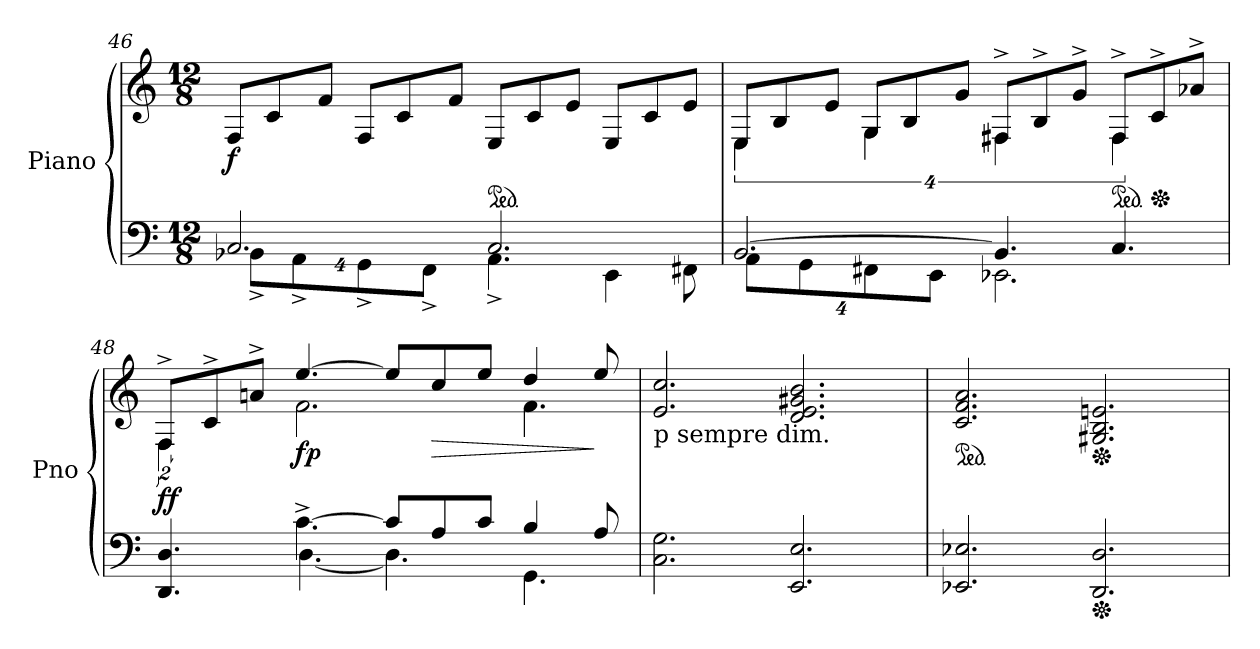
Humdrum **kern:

**kern	**kern	**dynam
*part1	*part1	*part1
*staff2	*staff1	*staff1/2
*I"Piano	*	*
*I'Pno	*	*
*clefF4	*clefG2	*
*k[]	*k[]	*
*C:	*C:	*
*M12/8	*M12/8	*
=46	=46	=46
*^	*	*
*	*Xbrackettup	*	*
!	!	!	!LO:DY:b
2.C/	16%3BB-X^\L	8F/L	f
.	.	8c/	.
.	16%3AA^\	.	.
.	.	8f/J	.
.	16%3GG^\	8F/L	.
.	.	8c/	.
.	16%3FF^\J	.	.
.	.	8f/J	.
*	*	*ped	*
2.C/	4.AA^\	8E/L	.
.	.	8c/	.
.	.	8e/J	.
.	4EE\	8E/L	.
.	.	8c/	.
.	8FF#X\	8e/J	.
!!LO:LB:g=z
=47	=47	=47	=47
*	*	*^	*
[2.BB/	16%3AA\L	8E/L	8%3E\	.
.	.	8B/	.	.
.	16%3GG\	.	.	.
.	.	8e/J	.	.
.	16%3FF#X\	8G/L	8%3G\	.
.	.	8B/	.	.
.	16%3EE\J	.	.	.
.	.	8g/J	.	.
4.BB/]	2.EE-X\	8F#^/L	8%3F#X\	.
.	.	8B^/	.	.
.	.	8g^/J	.	.
*	*	*ped	*	*
4.C/	.	8F#^/L	8%3F#\	.
*	*	*Xped	*	*
.	.	8c^/	.	.
.	.	8a-X^/J	.	.
=48	=48	=48	=48	=48
!	!	!	!	!LO:DY:b
4.DD/ 4.D/	4.ryy	8F^/L	8%3F\	ff
.	.	8c^/	.	.
.	.	8an^/J	.	.
!	!	!	!	!LO:DY:b
[4.c:^\	[4.D\	[4.ee/	2.f\	fp
8c/L]	4.D\]	8ee/L]	.	.
!	!	!	!	!LO:HP:b
8A/	.	8cc/	.	>
8c/J	.	8ee/J	.	.
4B/	4.GG\	4dd/	4.f\	.
8A/	.	8ee/	.	]
*v	*v	*	*	*
*	*v	*v	*
=49	=49	=49
!	!LO:TX:b:t=p sempre dim.	!
2.C\ 2.G\	2.e/ 2.cc/	.
2.EE/ 2.E/	2.d/ 2.e/ 2.g#X/ 2.b/	.
=50	=50	=50
*	*ped	*
2.EE-X/ 2.E-X/	2.c/ 2.f/ 2.a/	.
*Xped	*	*
*	*Xped	*
2.DD/ 2.D/	2.G#X/ 2.B/ 2.en/	.
=	=	=
*-	*-	*-
